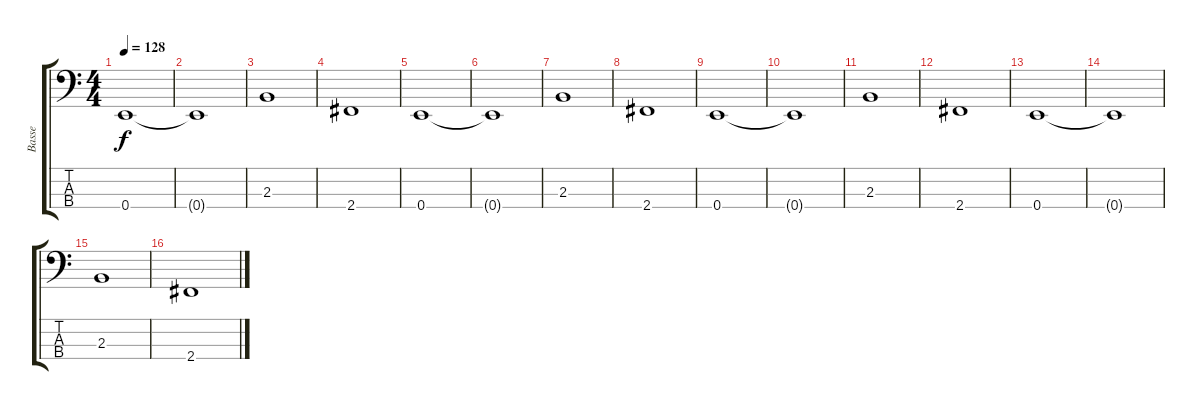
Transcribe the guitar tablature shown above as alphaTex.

\track ("Basse" "Basse") {instrument electricbasspick}
\staff {score tabs}
\tuning (G2 D2 A1 E1) {hide}
\ts (4 4)
\tempo 128
\clef f4
\ks c
0.4.1{dy f} |
0.4{t}.1 |
2.3.1 |
2.4.1 |
0.4.1 |
0.4{t}.1 |
2.3.1 |
2.4.1 |
0.4.1 |
0.4{t}.1 |
2.3.1 |
2.4.1 |
0.4.1 |
0.4{t}.1 |
2.3.1 |
2.4.1
